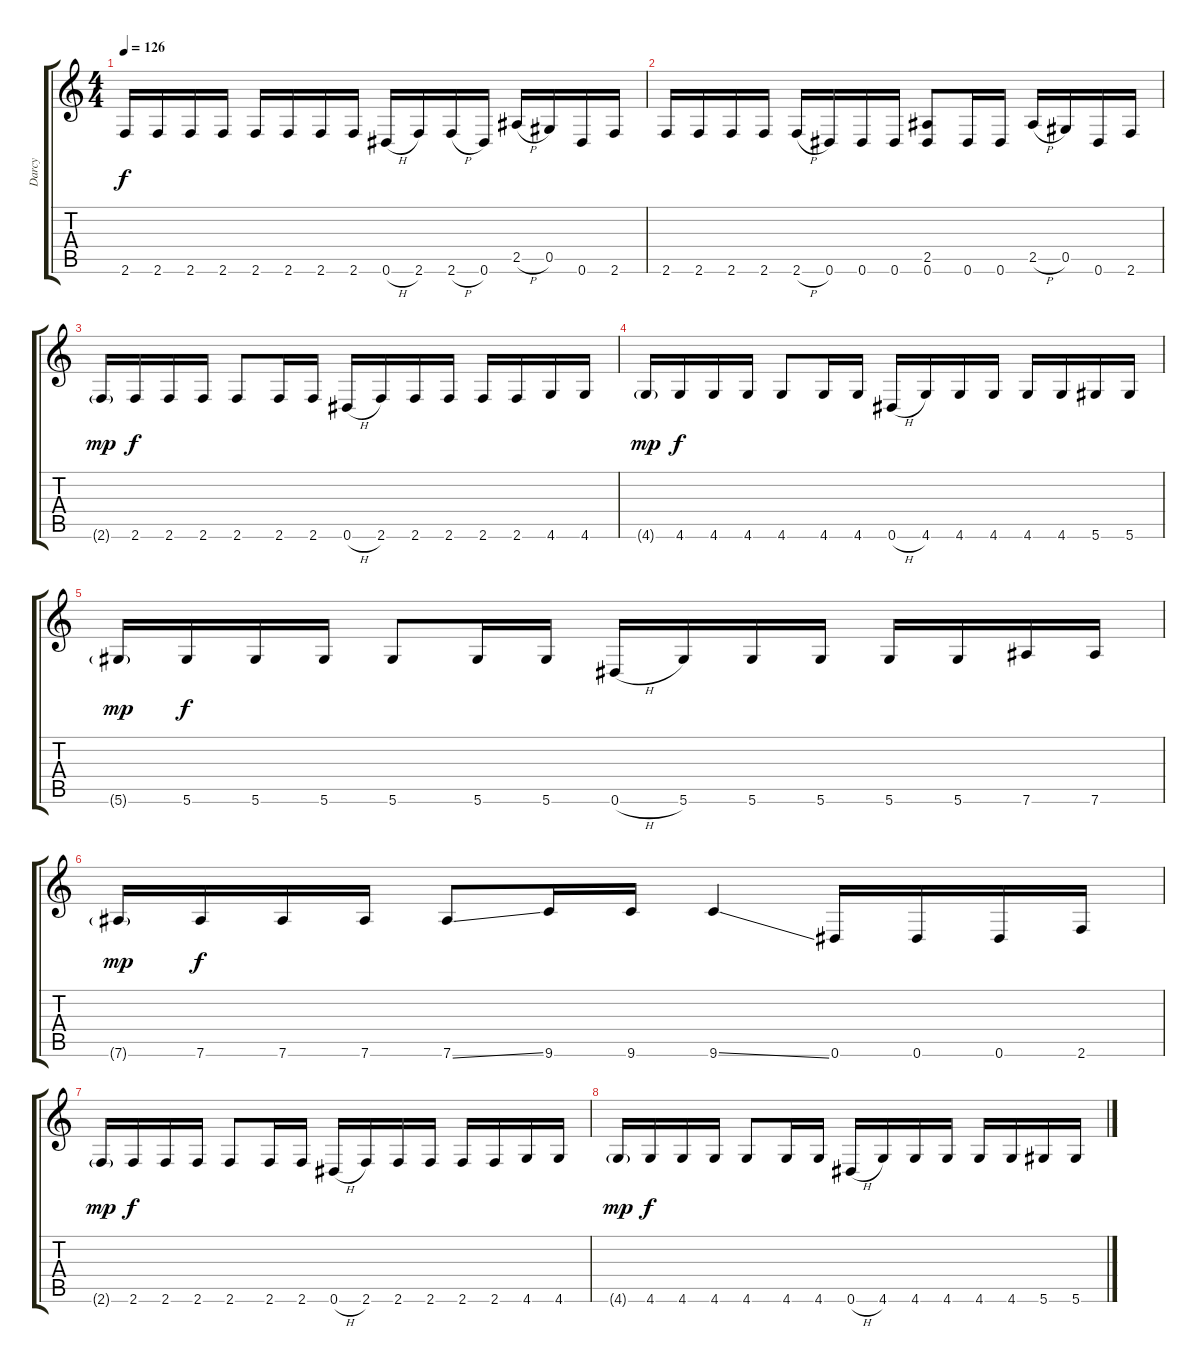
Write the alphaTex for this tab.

\track ("Darcy" "Darcy") {instrument electricbasspick}
\staff {score tabs}
\tuning (Eb4 Bb3 Gb3 Db3 Ab2 Eb2) {hide}
\ts (4 4)
\tempo 126
\clef g2
\ks c
2.6.16{dy f} 2.6.16 2.6.16 2.6.16 2.6.16 2.6.16 2.6.16 2.6.16 0.6{h}.16 2.6.16 2.6{h}.16 0.6.16 2.5{h}.16 0.5.16 0.6.16 2.6.16 |
2.6.16 2.6.16 2.6.16 2.6.16 2.6{h}.16 0.6.16 0.6.16 0.6.16 (2.5 0.6).8 0.6.16 0.6.16 2.5{h}.16 0.5.16 0.6.16 2.6.16 |
2.6{g}.16{dy mp} 2.6.16{dy f} 2.6.16 2.6.16 2.6.8 2.6.16 2.6.16 0.6{h}.16 2.6.16 2.6.16 2.6.16 2.6.16 2.6.16 4.6.16 4.6.16 |
4.6{g}.16{dy mp} 4.6.16{dy f} 4.6.16 4.6.16 4.6.8 4.6.16 4.6.16 0.6{h}.16 4.6.16 4.6.16 4.6.16 4.6.16 4.6.16 5.6.16 5.6.16 |
5.6{g}.16{dy mp} 5.6.16{dy f} 5.6.16 5.6.16 5.6.8 5.6.16 5.6.16 0.6{h}.16 5.6.16 5.6.16 5.6.16 5.6.16 5.6.16 7.6.16 7.6.16 |
7.6{g}.16{dy mp} 7.6.16{dy f} 7.6.16 7.6.16 7.6{ss}.8 9.6.16 9.6.16 9.6{ss}.4 0.6.16 0.6.16 0.6.16 2.6.16 |
2.6{g}.16{dy mp} 2.6.16{dy f} 2.6.16 2.6.16 2.6.8 2.6.16 2.6.16 0.6{h}.16 2.6.16 2.6.16 2.6.16 2.6.16 2.6.16 4.6.16 4.6.16 |
4.6{g}.16{dy mp} 4.6.16{dy f} 4.6.16 4.6.16 4.6.8 4.6.16 4.6.16 0.6{h}.16 4.6.16 4.6.16 4.6.16 4.6.16 4.6.16 5.6.16 5.6.16
